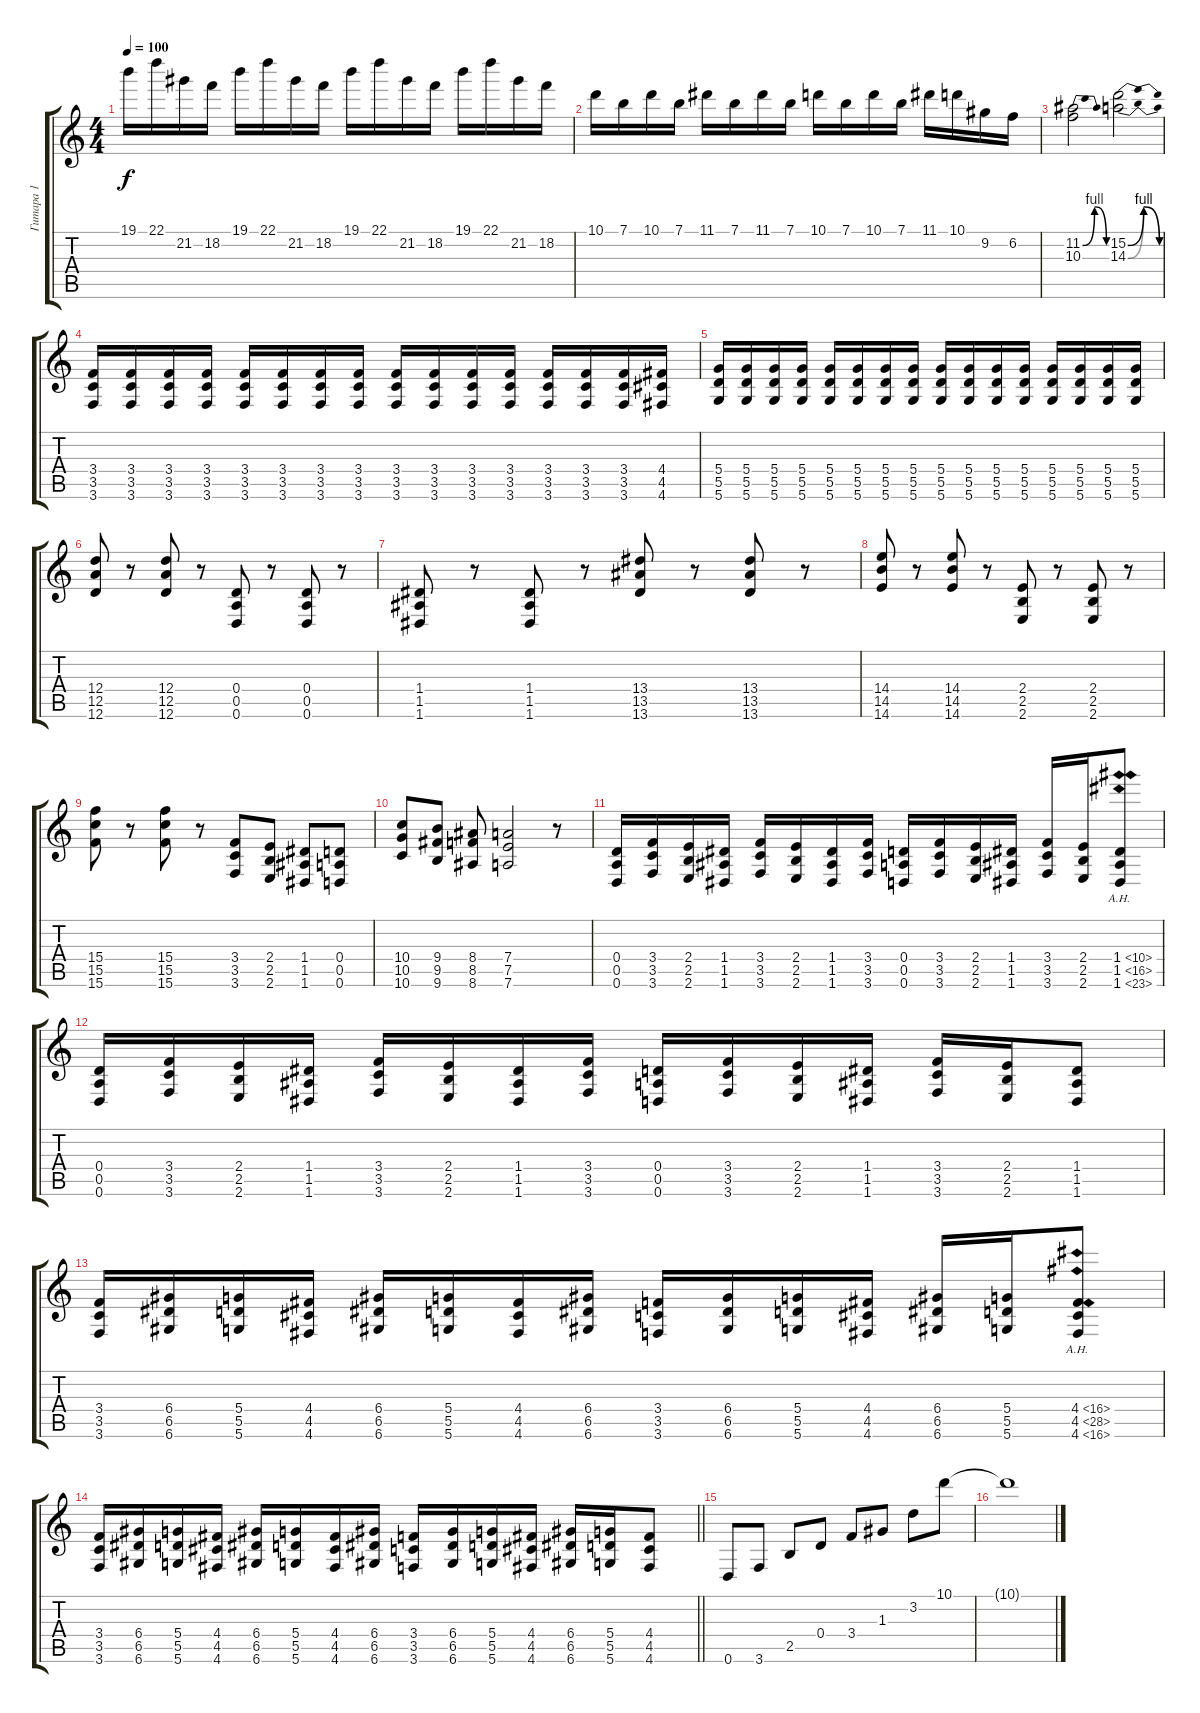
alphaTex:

\track ("Гитара 1" "Гитара 1") {instrument distortionguitar}
\staff {score tabs}
\tuning (E4 B3 G3 D3 A2 D2) {hide}
\ts (4 4)
\tempo 100
\clef g2
\ks c
19.1.16{dy f} 22.1.16 21.2.16 18.2.16 19.1.16 22.1.16 21.2.16 18.2.16 19.1.16 22.1.16 21.2.16 18.2.16 19.1.16 22.1.16 21.2.16 18.2.16 |
10.1.16 7.1.16 10.1.16 7.1.16 11.1.16 7.1.16 11.1.16 7.1.16 10.1.16 7.1.16 10.1.16 7.1.16 11.1.16 10.1.16 9.2.16 6.2.16 |
(11.2{be (bendrelease 0 0 30 4 30 4 60 0)} 10.3).2 (15.2{be (bendrelease 0 0 30 4 30 4 60 0)} 14.3{be (bendrelease 0 0 30 4 30 4 60 0)}).2 |
(3.4 3.5 3.6).16 (3.4 3.5 3.6).16 (3.4 3.5 3.6).16 (3.4 3.5 3.6).16 (3.4 3.5 3.6).16 (3.4 3.5 3.6).16 (3.4 3.5 3.6).16 (3.4 3.5 3.6).16 (3.4 3.5 3.6).16 (3.4 3.5 3.6).16 (3.4 3.5 3.6).16 (3.4 3.5 3.6).16 (3.4 3.5 3.6).16 (3.4 3.5 3.6).16 (3.4 3.5 3.6).16 (4.4 4.5 4.6).16 |
(5.4 5.5 5.6).16 (5.4 5.5 5.6).16 (5.4 5.5 5.6).16 (5.4 5.5 5.6).16 (5.4 5.5 5.6).16 (5.4 5.5 5.6).16 (5.4 5.5 5.6).16 (5.4 5.5 5.6).16 (5.4 5.5 5.6).16 (5.4 5.5 5.6).16 (5.4 5.5 5.6).16 (5.4 5.5 5.6).16 (5.4 5.5 5.6).16 (5.4 5.5 5.6).16 (5.4 5.5 5.6).16 (5.4 5.5 5.6).16 |
(12.4 12.5 12.6).8 r.8 (12.4 12.5 12.6).8 r.8 (0.4 0.5 0.6).8 r.8 (0.4 0.5 0.6).8 r.8 |
(1.4 1.5 1.6).8 r.8 (1.4 1.5 1.6).8 r.8 (13.4 13.5 13.6).8 r.8 (13.4 13.5 13.6).8 r.8 |
(14.4 14.5 14.6).8 r.8 (14.4 14.5 14.6).8 r.8 (2.4 2.5 2.6).8 r.8 (2.4 2.5 2.6).8 r.8 |
(15.4 15.5 15.6).8 r.8 (15.4 15.5 15.6).8 r.8 (3.4 3.5 3.6).8 (2.4 2.5 2.6).8 (1.4 1.5 1.6).8 (0.4 0.5 0.6).8 |
(10.4 10.5 10.6).8 (9.4 9.5 9.6).8 (8.4 8.5 8.6).8 (7.4 7.5 7.6).2 r.8 |
(0.4 0.5 0.6).16 (3.4 3.5 3.6).16 (2.4 2.5 2.6).16 (1.4 1.5 1.6).16 (3.4 3.5 3.6).16 (2.4 2.5 2.6).16 (1.4 1.5 1.6).16 (3.4 3.5 3.6).16 (0.4 0.5 0.6).16 (3.4 3.5 3.6).16 (2.4 2.5 2.6).16 (1.4 1.5 1.6).16 (3.4 3.5 3.6).16 (2.4 2.5 2.6).16 (1.4{ah 9} 1.5{ah 15} 1.6{ah 22}).8 |
(0.4 0.5 0.6).16 (3.4 3.5 3.6).16 (2.4 2.5 2.6).16 (1.4 1.5 1.6).16 (3.4 3.5 3.6).16 (2.4 2.5 2.6).16 (1.4 1.5 1.6).16 (3.4 3.5 3.6).16 (0.4 0.5 0.6).16 (3.4 3.5 3.6).16 (2.4 2.5 2.6).16 (1.4 1.5 1.6).16 (3.4 3.5 3.6).16 (2.4 2.5 2.6).16 (1.4 1.5 1.6).8 |
(3.4 3.5 3.6).16 (6.4 6.5 6.6).16 (5.4 5.5 5.6).16 (4.4 4.5 4.6).16 (6.4 6.5 6.6).16 (5.4 5.5 5.6).16 (4.4 4.5 4.6).16 (6.4 6.5 6.6).16 (3.4 3.5 3.6).16 (6.4 6.5 6.6).16 (5.4 5.5 5.6).16 (4.4 4.5 4.6).16 (6.4 6.5 6.6).16 (5.4 5.5 5.6).16 (4.4{ah 12} 4.5{ah 24} 4.6{ah 12}).8 |
\barLineRight lightlight
(3.4 3.5 3.6).16 (6.4 6.5 6.6).16 (5.4 5.5 5.6).16 (4.4 4.5 4.6).16 (6.4 6.5 6.6).16 (5.4 5.5 5.6).16 (4.4 4.5 4.6).16 (6.4 6.5 6.6).16 (3.4 3.5 3.6).16 (6.4 6.5 6.6).16 (5.4 5.5 5.6).16 (4.4 4.5 4.6).16 (6.4 6.5 6.6).16 (5.4 5.5 5.6).16 (4.4 4.5 4.6).8 |
0.6.8 3.6.8 2.5.8 0.4.8 3.4.8 1.3.8 3.2.8 10.1.8 |
10.1{t}.1
